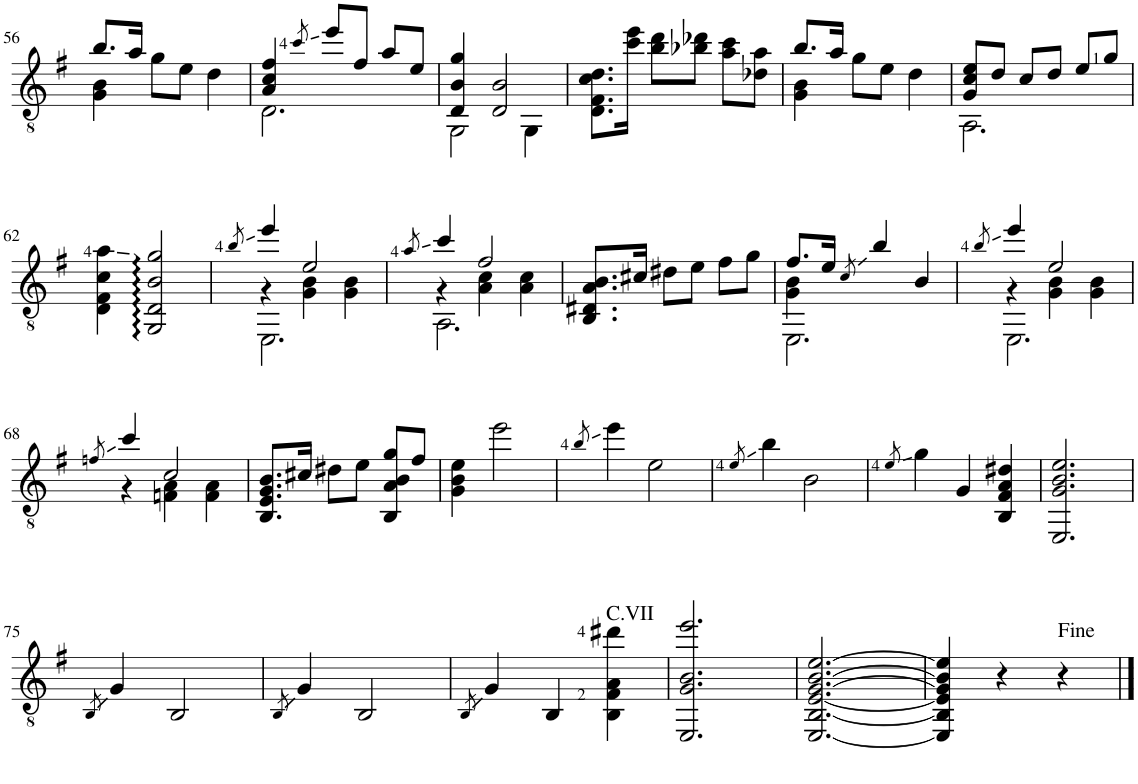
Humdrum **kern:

**kern
*part1
*staff1
*I"Guitar
*I'Guit.
!!LO:PB:g=z
*clefGv2
*k[f#]
*M3/4
=56
*^
8.b/L	4G\ 4B\
16a/Jk	.
8g\L	2ryy
8e\J	.
4d\	.
=57	=57
4A/ 4c/ 4f#/	2.D\
8qcc/	.
8ee/L	.
8f#/J	.
8a/L	.
8e/J	.
=58	=58
4D/ 4B/ 4g/	2GG\
2D/ 2B/	.
.	4GG\
*v	*v
=59
8.D\ 8.F#\ 8.c\ 8.d\L
16cc\ 16ee\Jk
8b\ 8dd\L
8b-X\ 8dd-X\J
8a\ 8cc\L
8d-X\ 8a\J
=60
*^
8.b/L	4G\ 4B\
16a/Jk	.
8g\L	2ryy
8e\J	.
4d\	.
=61	=61
8G/ 8c/ 8e/L	2.AA\
8d/J	.
8c/L	.
8d/J	.
8e/L	.
8g/J	.
*v	*v
!!LO:LB:g=z
=62
4D\ 4F#\ 4c\ 4a\
2GG/ 2D/ 2B/ 2g/
=63
8qb/
*^
*	*^
4ee/	4r	2.EE\
2e/	4G\ 4B\	.
.	4G\ 4B\	.
=64	=64	=64
8qa/	.	.
4cc/	4r	2.AA\
2f#/	4A\ 4c\	.
.	4A\ 4c\	.
*v	*v	*v
=65
8.BB/ 8.D#X/ 8.A/ 8.B/L
16c#X/Jk
8d#X\L
8e\J
8f#\L
8g\J
=66
*^
*	*^
8.f#/L	4G\ 4B\	2.EE\
16e/Jk	.	.
8qc/	.	.
4b/	2ryy	.
4B/	.	.
=67	=67	=67
8qb/	.	.
4ee/	4r	2.EE\
2e/	4G\ 4B\	.
.	4G\ 4B\	.
*v	*v	*v
!!LO:LB:g=z
=68
8qfn/
*^
4cc/	4r
2c/	4Fn\ 4A\
.	4F\ 4A\
*v	*v
=69
8.BB/ 8.E/ 8.G/ 8.B/L
16c#X/Jk
8d#X\L
8e\J
8BB/ 8A/ 8B/ 8g/L
8f#/J
=70
4G\ 4B\ 4e\
2ee\
=71
8qb/
4ee\
2e\
=72
8qe/
4b\
2B\
=73
8qe/
4g\
4G/
4BB/ 4F#/ 4A/ 4d#X/
=74
2.EE/ 2.G/ 2.B/ 2.e/
!!LO:LB:g=z
=75
8qBB/
4G/
2BB/
=76
8qBB/
4G/
2BB/
=77
8qBB/
4G/
4BB/
!LO:TX:a:t=C.VII
4BB\ 4F#\ 4A\ 4dd#X\
=78
2.EE/ 2.G/ 2.B/ 2.ee/
=79
[2.EE/ [2.BB/ [2.E/ [2.G/ [2.B/ [2.e/
=80
4EE/] 4BB/] 4E/] 4G/] 4B/] 4e/]
4r
4r
==
*-
